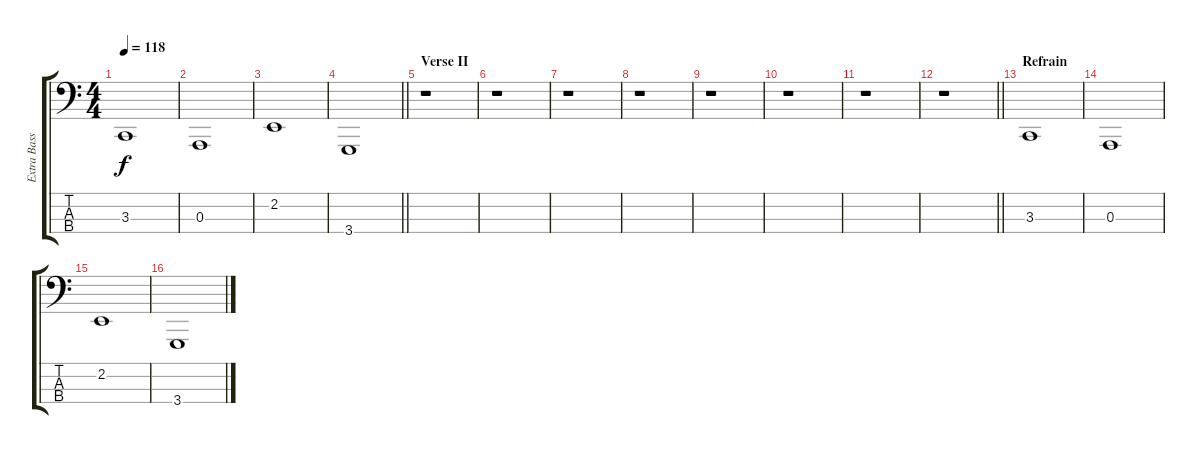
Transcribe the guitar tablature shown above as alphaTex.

\track ("Extra Bass" "Extra Bass") {instrument lead2sawtooth}
\staff {score tabs}
\tuning (G2 D2 A1 E1) {hide}
\ts (4 4)
\tempo 118
\clef f4
\ks c
3.3.1{dy f} |
0.3.1 |
2.2.1 |
\barLineRight lightlight
3.4.1 |
\section ("" "Verse II")
r.1 |
r.1 |
r.1 |
r.1 |
r.1 |
r.1 |
r.1 |
\barLineRight lightlight
r.1 |
\section ("" "Refrain")
3.3.1 |
0.3.1 |
2.2.1 |
3.4.1
